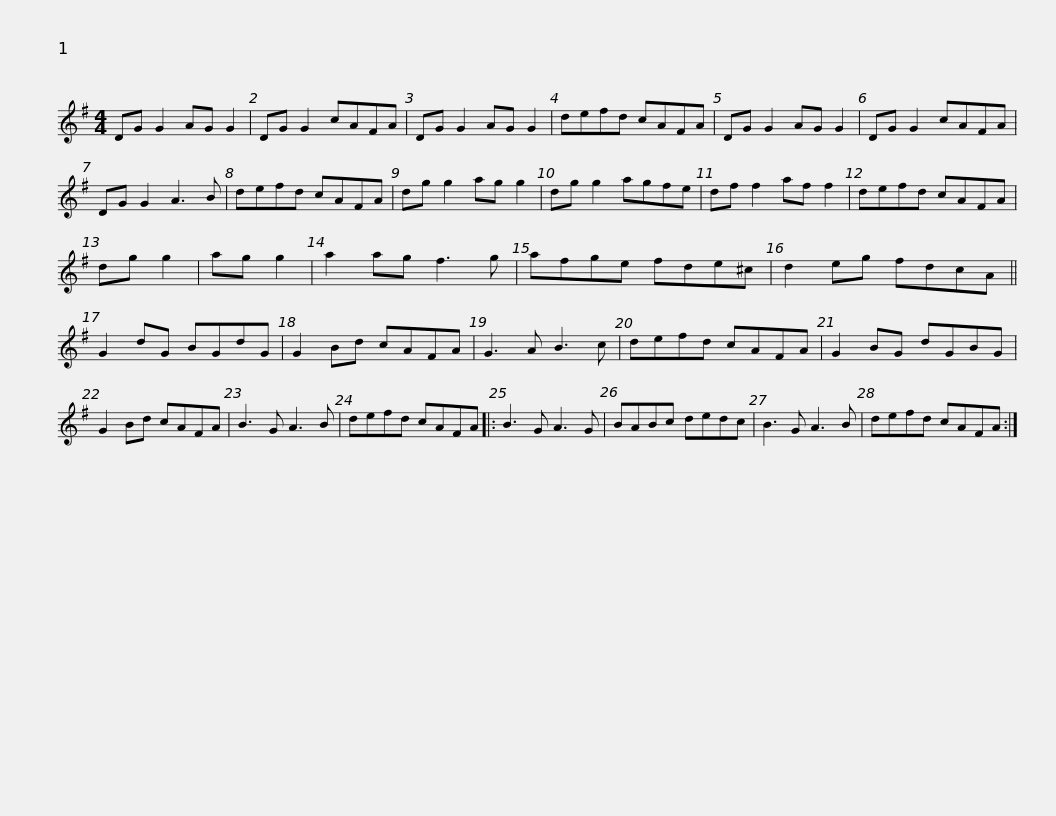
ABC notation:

X:1
L:1/8
M:4/4
I:linebreak $
K:G
V:1 treble
V:1
 DG G2 AG G2 | DG G2 cAFA | DG G2 AG G2 | defd cAFA |$ DG G2 AG G2 | %5
 DG G2 cAFA | DG G2 A3 B | defd cAFA |$ dg g2 ag g2 | dg g2 agfe | %10
 df f2 af f2 | defd cAFA |$ dg g2 | ag g2 | a2 ag f3 g | %15
 afge fde^c | d2 eg fdcA ||$ G2 dG BGdG | G2 Bd cAFA | G3 A B3 c | %20
 defd cAFA |$ G2 BG dGBG | G2 Bd cAFA | B3 G A3 B | defd cAFA |:$ %25
 B3 G A3 G | BABc dedc | B3 G A3 B | defd cAFA :| %29
